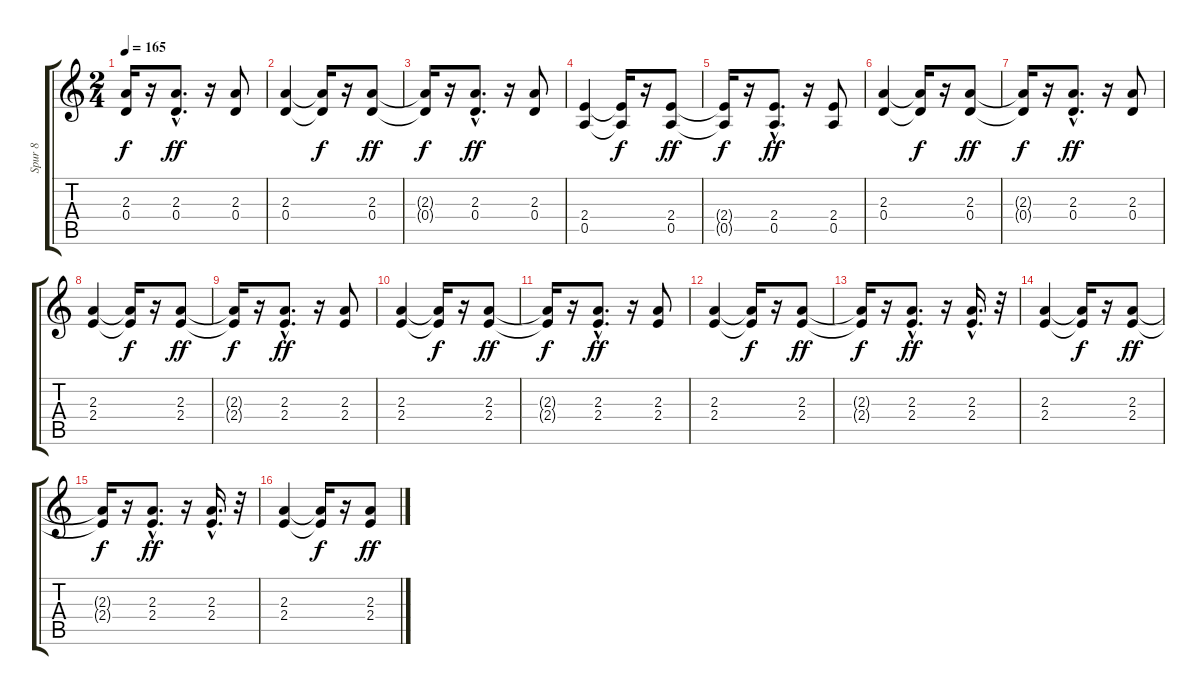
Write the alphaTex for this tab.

\track ("Spur 8" "Spur 8") {instrument overdrivenguitar}
\staff {score tabs}
\tuning (E4 B3 G3 D3 A2 E2) {hide}
\ts (2 4)
\tempo 165
\clef g2
\ks c
(2.3{t} 0.4{t}).16{dy f} r.16 (2.3{hac} 0.4{hac}).8{d dy ff} r.16 (2.3 0.4).8 |
(2.3 0.4).4 (2.3{t} 0.4{t}).16{dy f} r.16 (2.3 0.4).8{dy ff} |
(2.3{t} 0.4{t}).16{dy f} r.16 (2.3{hac} 0.4{hac}).8{d dy ff} r.16 (2.3 0.4).8 |
(2.4 0.5).4 (2.4{t} 0.5{t}).16{dy f} r.16 (2.4 0.5).8{dy ff} |
(2.4{t} 0.5{t}).16{dy f} r.16 (2.4{hac} 0.5{hac}).8{d dy ff} r.16 (2.4 0.5).8 |
(2.3 0.4).4 (2.3{t} 0.4{t}).16{dy f} r.16 (2.3 0.4).8{dy ff} |
(2.3{t} 0.4{t}).16{dy f} r.16 (2.3{hac} 0.4{hac}).8{d dy ff} r.16 (2.3 0.4).8 |
(2.3 2.4).4 (2.3{t} 2.4{t}).16{dy f} r.16 (2.3 2.4).8{dy ff} |
(2.3{t} 2.4{t}).16{dy f} r.16 (2.3{hac} 2.4{hac}).8{d dy ff} r.16 (2.3 2.4).8 |
(2.3 2.4).4 (2.3{t} 2.4{t}).16{dy f} r.16 (2.3 2.4).8{dy ff} |
(2.3{t} 2.4{t}).16{dy f} r.16 (2.3{hac} 2.4{hac}).8{d dy ff} r.16 (2.3 2.4).8 |
(2.3 2.4).4 (2.3{t} 2.4{t}).16{dy f} r.16 (2.3 2.4).8{dy ff} |
(2.3{t} 2.4{t}).16{dy f} r.16 (2.3{hac} 2.4{hac}).8{d dy ff} r.16 (2.3{hac} 2.4{hac}).16{d} r.32 |
(2.3 2.4).4 (2.3{t} 2.4{t}).16{dy f} r.16 (2.3 2.4).8{dy ff} |
(2.3{t} 2.4{t}).16{dy f} r.16 (2.3{hac} 2.4{hac}).8{d dy ff} r.16 (2.3{hac} 2.4{hac}).16{d} r.32 |
(2.3 2.4).4 (2.3{t} 2.4{t}).16{dy f} r.16 (2.3 2.4).8{dy ff}
